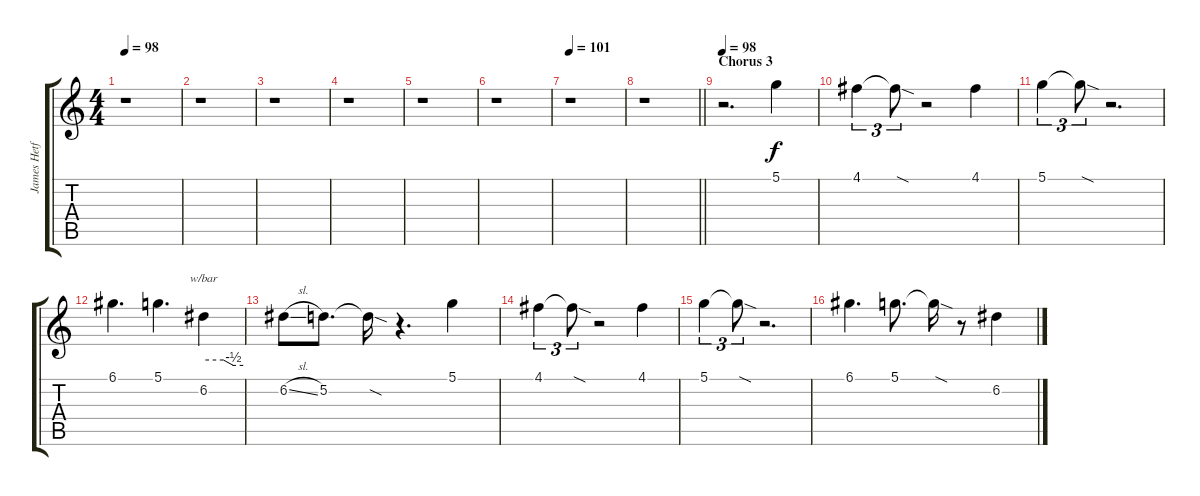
\track ("James Hetfield (Vocals)" "James Hetf") {instrument overdrivenguitar}
\staff {score tabs}
\tuning (D4 A3 F3 C3 G2 D2) {hide}
\ts (4 4)
\tempo 98
\clef g2
\ks c
r.1{dy f} |
r.1 |
r.1 |
r.1 |
r.1 |
r.1 |
\tempo 101
r.1 |
\barLineRight lightlight
r.1 |
\section ("" "Chorus 3")
\tempo 98
r.2{d} 5.1.4 |
4.1.4{tu (3 2)} 4.1{sod t}.8{tu (3 2)} r.2 4.1.4 |
5.1.4{tu (3 2)} 5.1{sod t}.8{tu (3 2)} r.2{d} |
6.1.4{d} 5.1.4{d} 6.2.4{tbe (custom default 0 0 30 0 45 -2 60 -2)} |
6.2{sl}.8 5.2.8{d} 5.2{sod t}.16 r.4{d} 5.1.4 |
4.1.4{tu (3 2)} 4.1{sod t}.8{tu (3 2)} r.2 4.1.4 |
5.1.4{tu (3 2)} 5.1{sod t}.8{tu (3 2)} r.2{d} |
6.1.4{d} 5.1.8{d} 5.1{sod t}.16 r.8 6.2.4
